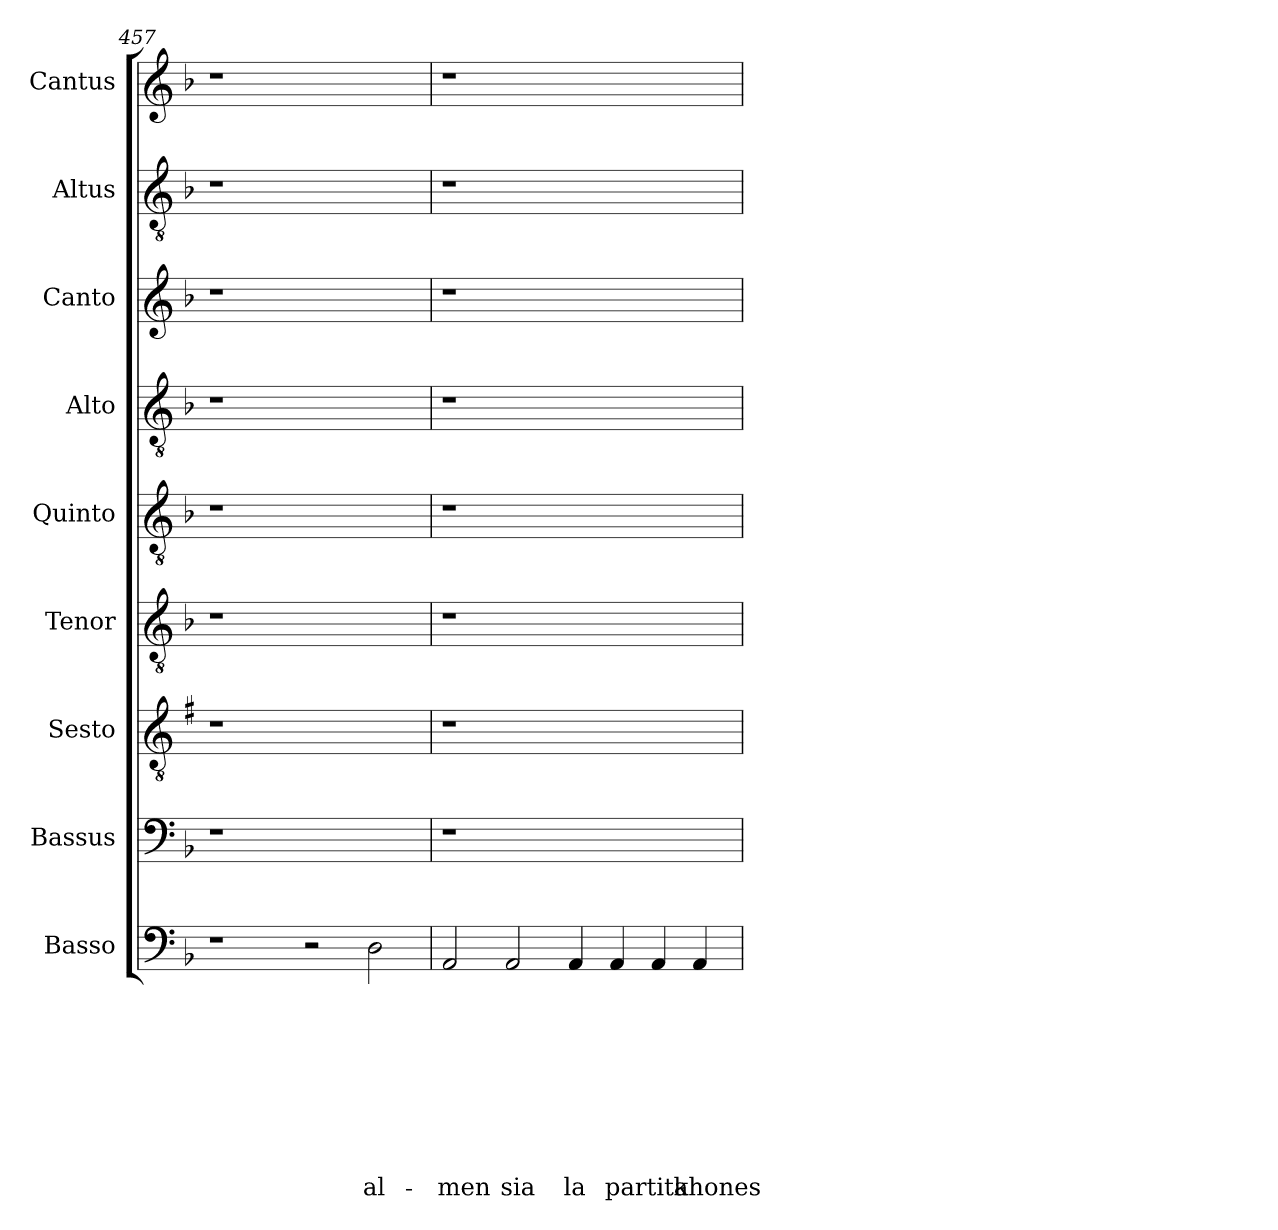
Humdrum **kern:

**kern	**text	**text	**text	**text	**text	**text	**text	**text	**text	**kern	**kern	**kern	**kern	**kern	**kern	**kern	**kern
*part9	*part9	*part9	*part9	*part9	*part9	*part9	*part9	*part9	*part9	*part8	*part7	*part6	*part5	*part4	*part3	*part2	*part1
*staff9	*staff9	*staff9	*staff9	*staff9	*staff9	*staff9	*staff9	*staff9	*staff9	*staff8	*staff7	*staff6	*staff5	*staff4	*staff3	*staff2	*staff1
*I"Basso	*	*	*	*	*	*	*	*	*	*I"Bassus	*I"Sesto	*I"Tenor	*I"Quinto	*I"Alto	*I"Canto	*I"Altus	*I"Cantus
*	*	*	*	*	*	*	*	*	*	*	*I'Sesto	*I'Tenor	*I'Quinto	*I'Alto	*I'Canto	*I'Altus	*I'Cantus
*clefF4	*	*	*	*	*	*	*	*	*	*clefF4	*clefGv2	*clefGv2	*clefGv2	*clefGv2	*clefG2	*clefGv2	*clefG2
*k[b-]	*	*	*	*	*	*	*	*	*	*k[b-]	*k[f#]	*k[b-]	*k[b-]	*k[b-]	*k[b-]	*k[b-]	*k[b-]
*F:	*	*	*	*	*	*	*	*	*	*F:	*G:	*F:	*F:	*F:	*F:	*F:	*F:
=457	=457	=457	=457	=457	=457	=457	=457	=457	=457	=457	=457	=457	=457	=457	=457	=457	=457
1r	.	.	.	.	.	.	.	.	.	1r	1r	1r	1r	1r	1r	1r	1r
2r	.	.	.	.	.	.	.	.	.	1ryy	1ryy	1ryy	1ryy	1ryy	1ryy	1ryy	1ryy
!	!	!	!	!	!	!	!	!	!LO:LY:b	!	!	!	!	!	!	!	!
2D\	.	.	.	.	.	.	.	.	al-	.	.	.	.	.	.	.	.
=458	=458	=458	=458	=458	=458	=458	=458	=458	=458	=458	=458	=458	=458	=458	=458	=458	=458
!	!	!	!	!	!	!	!	!	!LO:LY:b	!	!	!	!	!	!	!	!
2AA/	.	.	.	.	.	.	.	.	-men	1r	1r	1r	1r	1r	1r	1r	1r
!	!	!	!	!	!	!	!	!	!LO:LY:b	!	!	!	!	!	!	!	!
2AA/	.	.	.	.	.	.	.	.	sia	.	.	.	.	.	.	.	.
!	!	!	!	!	!	!	!	!	!LO:LY:b	!	!	!	!	!	!	!	!
4AA/	.	.	.	.	.	.	.	.	la	1ryy	1ryy	1ryy	1ryy	1ryy	1ryy	1ryy	1ryy
!	!	!	!	!	!	!	!	!	!LO:LY:b	!	!	!	!	!	!	!	!
4AA/	.	.	.	.	.	.	.	.	partita	.	.	.	.	.	.	.	.
4AA/	.	.	.	.	.	.	.	.	.	.	.	.	.	.	.	.	.
!	!	!	!	!	!	!	!	!	!LO:LY:b	!	!	!	!	!	!	!	!
4AA/	.	.	.	.	.	.	.	.	khones-	.	.	.	.	.	.	.	.
=	=	=	=	=	=	=	=	=	=	=	=	=	=	=	=	=	=
*-	*-	*-	*-	*-	*-	*-	*-	*-	*-	*-	*-	*-	*-	*-	*-	*-	*-
